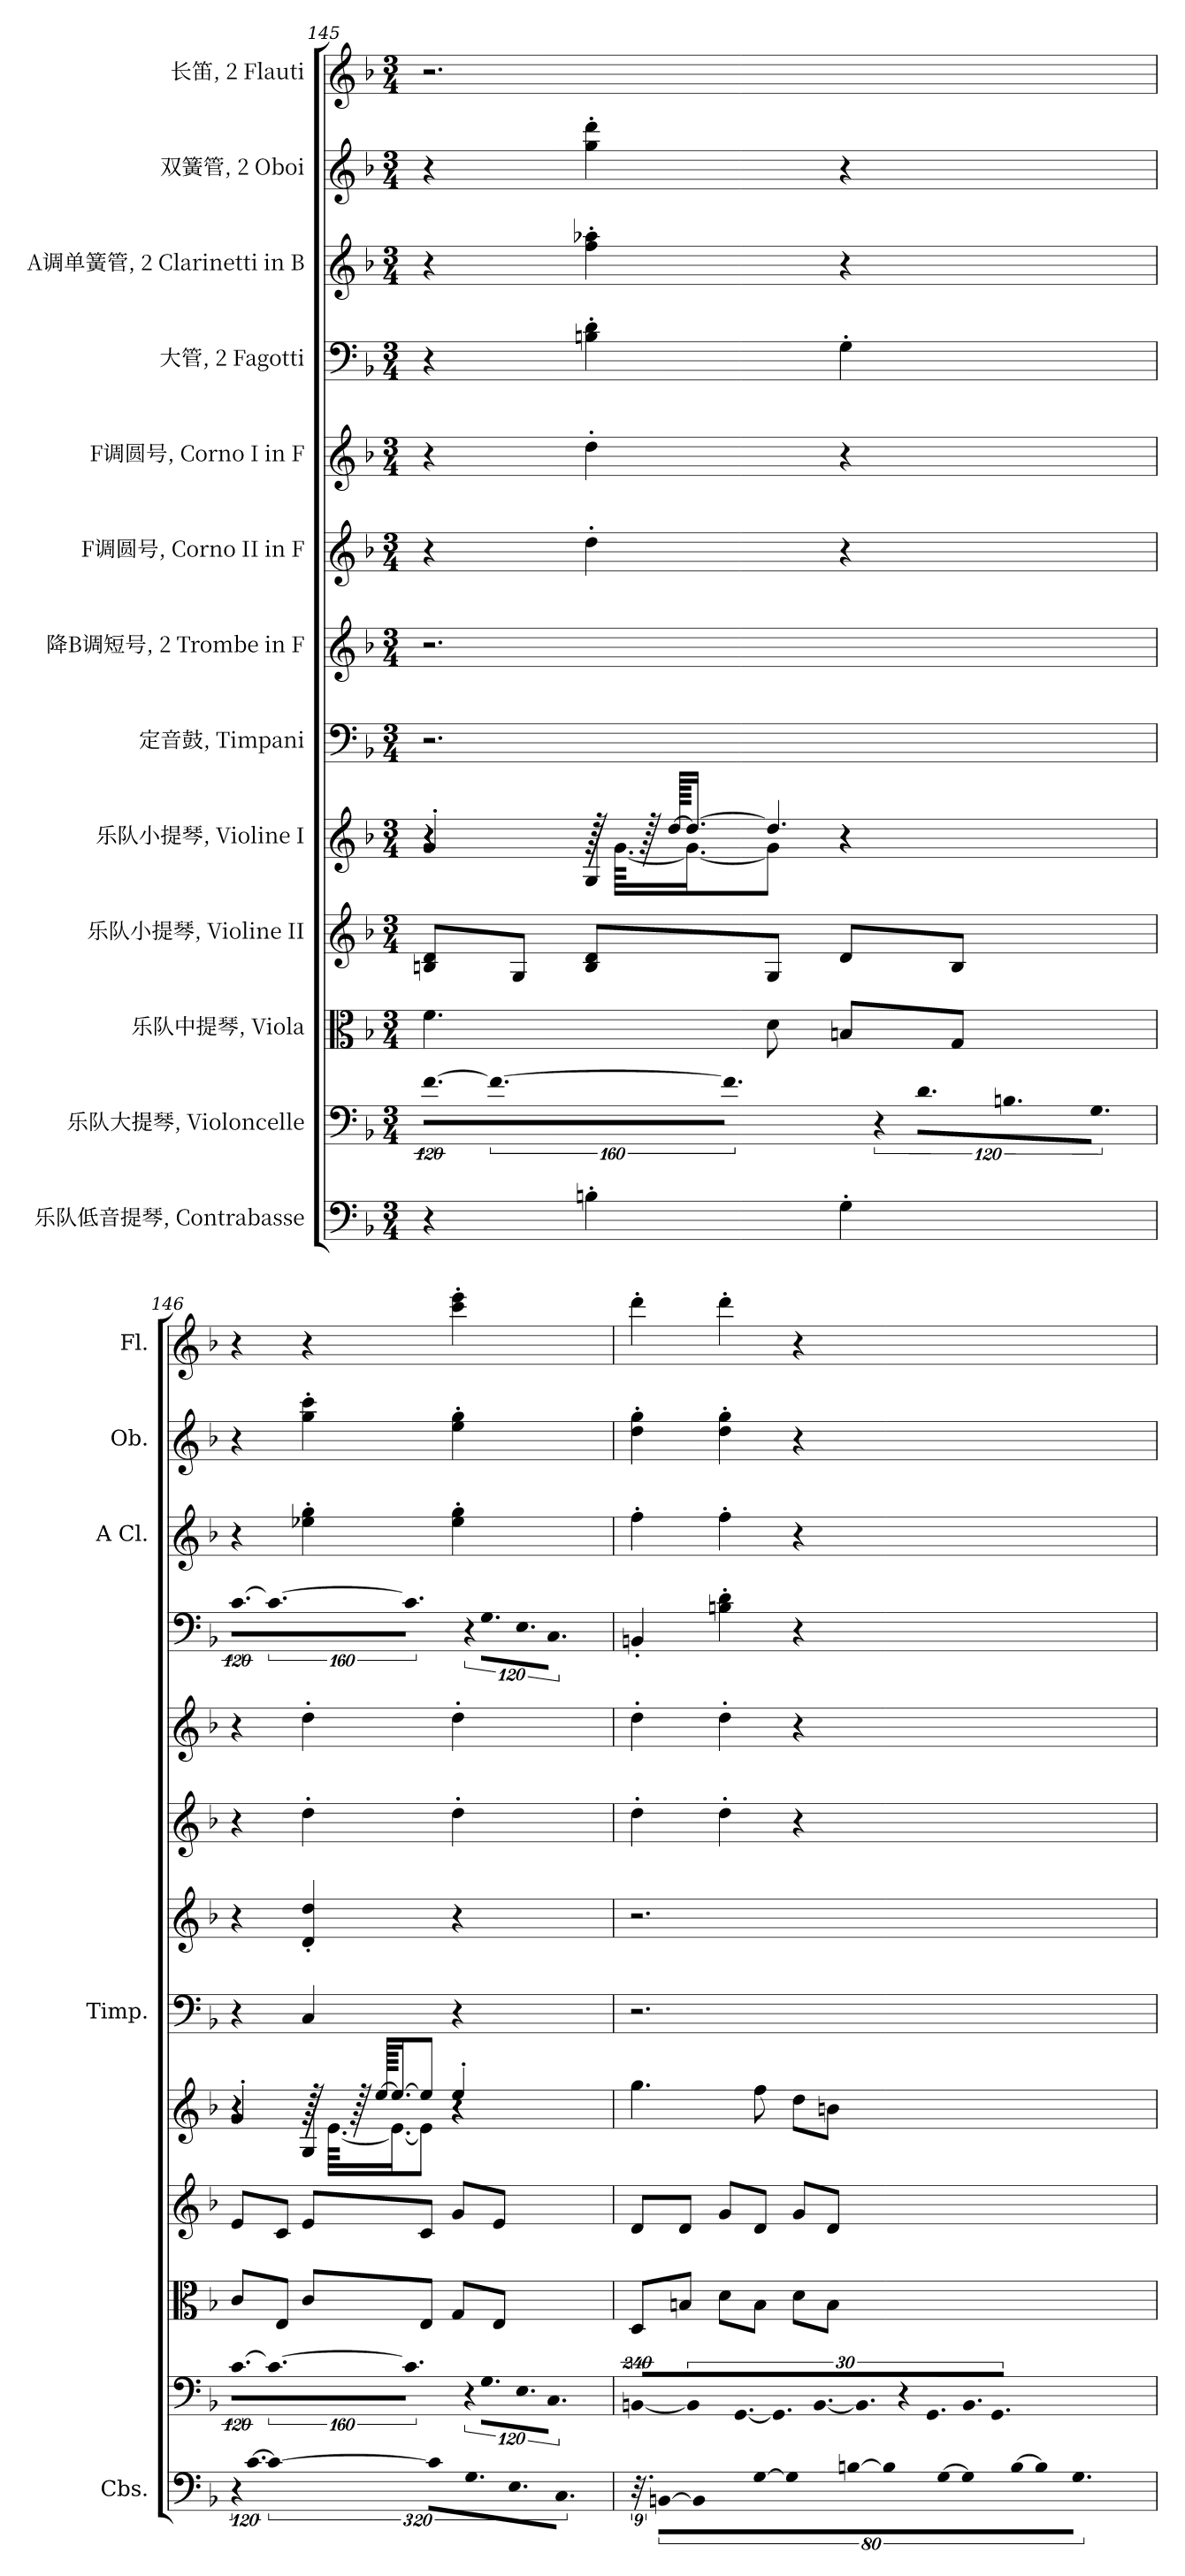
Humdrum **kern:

**kern	**kern	**kern	**kern	**kern	**kern	**kern	**kern	**kern	**kern	**kern	**kern	**kern
*part13	*part12	*part11	*part10	*part9	*part8	*part7	*part6	*part5	*part4	*part3	*part2	*part1
*staff13	*staff12	*staff11	*staff10	*staff9	*staff8	*staff7	*staff6	*staff5	*staff4	*staff3	*staff2	*staff1
*I"乐队低音提琴, Contrabasse	*I"乐队大提琴, Violoncelle	*I"乐队中提琴, Viola	*I"乐队小提琴, Violine II	*I"乐队小提琴, Violine I	*I"定音鼓, Timpani	*I"降B调短号, 2 Trombe in F	*I"F调圆号, Corno II in F	*I"F调圆号, Corno I in F	*I"大管, 2 Fagotti	*I"A调单簧管, 2 Clarinetti in B	*I"双簧管, 2 Oboi	*I"长笛, 2 Flauti
*I'Cbs.	*	*	*	*	*I'Timp.	*	*	*	*	*I'A Cl.	*I'Ob.	*I'Fl.
!!LO:PB:g=z
*clefF4	*clefF4	*clefC3	*clefG2	*clefG2	*clefF4	*clefG2	*clefG2	*clefG2	*clefF4	*clefG2	*clefG2	*clefG2
*ITrd7c12	*	*	*	*	*	*ITrd1c2	*ITrd4c7	*ITrd4c7	*	*ITrd2c3	*	*
*k[b-]	*k[b-]	*k[b-]	*k[b-]	*k[b-]	*k[b-]	*k[b-e-a-]	*k[b-e-]	*k[b-e-]	*k[b-]	*k[f#c#]	*k[b-]	*k[b-]
*M3/4	*M3/4	*M3/4	*M3/4	*M3/4	*M3/4	*M3/4	*M3/4	*M3/4	*M3/4	*M3/4	*M3/4	*M3/4
*MM96	*MM96	*MM96	*MM96	*MM96	*MM96	*MM96	*MM96	*MM96	*MM96	*MM96	*MM96	*MM96
=145	=145	=145	=145	=145	=145	=145	=145	=145	=145	=145	=145	=145
!	!LO:N:vis=16.	!	!	!	!	!	!	!	!	!	!	!
*	*	*	*	*^	*	*	*	*	*	*	*	*
*	*	*	*	*	*^	*	*	*	*	*	*	*	*
4r	[960%103f\KL	4.f\	8Bn/ 8d/L	4g'/	4r	4r	2.r	2.r	4r	4r	4r	4r	4r	2.r
!	!LO:N:vis=4.	!	!	!	!	!	!	!	!	!	!	!	!	!
.	640%137f\_	.	.	.	.	.	.	.	.	.	.	.	.	.
.	.	.	8G/J	.	.	.	.	.	.	.	.	.	.	.
4BBn'\	.	.	8B/ 8d/L	64r	128r	4G/	.	.	4g'\	4g'\	4Bn\' 4d\'	4dd\' 4ffn\'	4gg\' 4ddd\'	.
.	.	.	.	.	[64.g\KKLL	.	.	.	.	.	.	.	.	.
.	.	.	.	128r	.	.	.	.	.	.	.	.	.	.
.	.	.	.	[128dd/KKKLL	.	.	.	.	.	.	.	.	.	.
.	.	.	.	16.dd/JJ_	16.g\J_	.	.	.	.	.	.	.	.	.
!	!LO:N:vis=32.	!	!	!	!	!	!	!	!	!	!	!	!	!
.	1920%103f\Jkk]	.	.	.	.	.	.	.	.	.	.	.	.	.
!	!LO:N:vis=32.	!	!	!	!	!	!	!	!	!	!	!	!	!
.	1920%103r	8d\	8G/J	4.dd/]	8g\J]	.	.	.	.	.	.	.	.	.
!	!LO:N:vis=16.	!	!	!	!	!	!	!	!	!	!	!	!	!
.	960%103d\LL	.	.	.	.	.	.	.	.	.	.	.	.	.
4GG'\	.	8Bn/L	8d/L	.	4r	4r	.	.	4r	4r	4G'\	4r	4r	.
!	!LO:N:vis=16.	!	!	!	!	!	!	!	!	!	!	!	!	!
.	960%103Bn\	.	.	.	.	.	.	.	.	.	.	.	.	.
.	.	8G/J	8B/J	.	.	.	.	.	.	.	.	.	.	.
!	!LO:N:vis=16.	!	!	!	!	!	!	!	!	!	!	!	!	!
.	960%103G\JJ	.	.	.	.	.	.	.	.	.	.	.	.	.
1920ryy	.	1920ryy	1920ryy	1920ryy	1920ryy	1920ryy	1920ryy	1920ryy	1920ryy	1920ryy	1920ryy	1920ryy	1920ryy	1920ryy
=146	=146	=146	=146	=146	=146	=146	=146	=146	=146	=146	=146	=146	=146	=146
*	*	*	*	*	*	*	*	*	*	*	*	*	*	*MM96
!LO:N:vis=32.	!LO:N:vis=16.	!	!	!	!	!	!	!	!	!	!LO:N:vis=16.	!	!	!
1920%103r	[960%103c\KL	8c/L	8e/L	4g'/	4r	4r	4r	4r	4r	4r	[960%103c\KL	4r	4r	4r
!LO:N:vis=32.	!	!	!	!	!	!	!	!	!	!	!	!	!	!
[1920%103C\	.	.	.	.	.	.	.	.	.	.	.	.	.	.
!LO:N:vis=4	!LO:N:vis=4.	!	!	!	!	!	!	!	!	!	!LO:N:vis=4.	!	!	!
640%183C\_	640%137c\_	.	.	.	.	.	.	.	.	.	640%137c\_	.	.	.
.	.	8E/J	8c/J	.	.	.	.	.	.	.	.	.	.	.
*	*	*	*	*	*	*	*	*	*	*	*	*	*	*MM105
.	.	8c/L	8e/L	64r	128r	4G/	4C/	4c/' 4cc/'	4g'\	4g'\	.	4ccn\' 4ee\'	4gg\' 4ccc\'	4r
.	.	.	.	.	[64.e\KKLL	.	.	.	.	.	.	.	.	.
.	.	.	.	128r	.	.	.	.	.	.	.	.	.	.
.	.	.	.	[128ee/KKKLL	.	.	.	.	.	.	.	.	.	.
.	.	.	.	16.ee/J_	16.e\J_	.	.	.	.	.	.	.	.	.
!	!LO:N:vis=32.	!	!	!	!	!	!	!	!	!	!LO:N:vis=32.	!	!	!
.	1920%103c\Jkk]	.	.	.	.	.	.	.	.	.	1920%103c\Jkk]	.	.	.
!	!LO:N:vis=32.	!	!	!	!	!	!	!	!	!	!LO:N:vis=32.	!	!	!
.	1920%103r	8E/J	8c/J	8ee/J]	8e\J]	.	.	.	.	.	1920%103r	.	.	.
!LO:N:vis=32	!	!	!	!	!	!	!	!	!	!	!	!	!	!
640%23C\KLL]	.	.	.	.	.	.	.	.	.	.	.	.	.	.
!	!LO:N:vis=16.	!	!	!	!	!	!	!	!	!	!LO:N:vis=16.	!	!	!
.	960%103G\LL	.	.	.	.	.	.	.	.	.	960%103G\LL	.	.	.
!LO:N:vis=16.	!	!	!	!	!	!	!	!	!	!	!	!	!	!
960%103GG\	.	.	.	.	.	.	.	.	.	.	.	.	.	.
*	*	*	*	*	*	*	*	*	*	*	*	*	*	*MM111
.	.	8G/L	8g/L	4ee'/	4r	4r	4r	4r	4g'\	4g'\	.	4cc\' 4ee\'	4ee\' 4gg\'	4ccc\' 4eee\'
!	!LO:N:vis=16.	!	!	!	!	!	!	!	!	!	!LO:N:vis=16.	!	!	!
.	960%103E\	.	.	.	.	.	.	.	.	.	960%103E\	.	.	.
!LO:N:vis=16.	!	!	!	!	!	!	!	!	!	!	!	!	!	!
960%103EE\	.	.	.	.	.	.	.	.	.	.	.	.	.	.
.	.	8E/J	8e/J	.	.	.	.	.	.	.	.	.	.	.
!	!LO:N:vis=16.	!	!	!	!	!	!	!	!	!	!LO:N:vis=16.	!	!	!
.	960%103C\JJ	.	.	.	.	.	.	.	.	.	960%103C\JJ	.	.	.
!LO:N:vis=16.	!	!	!	!	!	!	!	!	!	!	!	!	!	!
960%103CC\JJ	.	.	.	.	.	.	.	.	.	.	.	.	.	.
.	.	960ryy	960ryy	960ryy	960ryy	960ryy	960ryy	960ryy	960ryy	960ryy	.	960ryy	960ryy	960ryy
.	1920ryy	.	.	.	.	.	.	.	.	.	1920ryy	.	.	.
*	*	*	*	*v	*v	*v	*	*	*	*	*	*	*	*
!!LO:PB:g=z
=147	=147	=147	=147	=147	=147	=147	=147	=147	=147	=147	=147	=147
*	*	*	*	*	*	*	*	*	*	*	*	*MM96
!	!LO:N:vis=8	!	!	!	!	!	!	!	!	!	!	!
36.r	[960%137BBn/L	8D/L	8d/L	4.gg\	2.r	2.r	4g'\	4g'\	4BBn'/	4dd'\	4dd\' 4gg\'	4ddd'\
!LO:N:vis=8	!	!	!	!	!	!	!	!	!	!	!	!
[640%71BBBn\L	.	.	.	.	.	.	.	.	.	.	.	.
.	.	8Bn/J	8d/J	.	.	.	.	.	.	.	.	.
!	!LO:N:vis=256%9	!	!	!	!	!	!	!	!	!	!	!
.	960%17BB/KLL]	.	.	.	.	.	.	.	.	.	.	.
!LO:N:vis=64	!	!	!	!	!	!	!	!	!	!	!	!
640%9BBB\KKK]	.	.	.	.	.	.	.	.	.	.	.	.
.	1920ryy	.	.	.	.	.	.	.	.	.	.	.
!	!LO:N:vis=32.	!	!	!	!	!	!	!	!	!	!	!
.	[1920%103GG/	.	.	.	.	.	.	.	.	.	.	.
!LO:N:vis=8	!	!	!	!	!	!	!	!	!	!	!	!
[640%71GG\	.	.	.	.	.	.	.	.	.	.	.	.
!	!LO:N:vis=32.	!	!	!	!	!	!	!	!	!	!	!
.	1920%103GG/]	.	.	.	.	.	.	.	.	.	.	.
*	*	*	*	*	*	*	*	*	*	*	*	*MM105
.	.	8d\L	8g/L	.	.	.	4g'\	4g'\	4Bn\' 4d\'	4dd'\	4dd\' 4gg\'	4ddd'\
!	!LO:N:vis=32.	!	!	!	!	!	!	!	!	!	!	!
.	[1920%103BB/	.	.	.	.	.	.	.	.	.	.	.
!LO:N:vis=64	!	!	!	!	!	!	!	!	!	!	!	!
640%9GG\KKK]	.	.	.	.	.	.	.	.	.	.	.	.
!LO:N:vis=8	!	!	!	!	!	!	!	!	!	!	!	!
[640%71BBn\	.	.	.	.	.	.	.	.	.	.	.	.
!	!LO:N:vis=32.	!	!	!	!	!	!	!	!	!	!	!
.	1920%103BB/JJJ]	.	.	.	.	.	.	.	.	.	.	.
.	.	8B\J	8d/J	8ff\	.	.	.	.	.	.	.	.
!	!LO:N:vis=32.	!	!	!	!	!	!	!	!	!	!	!
.	1920%103r	.	.	.	.	.	.	.	.	.	.	.
!LO:N:vis=64	!	!	!	!	!	!	!	!	!	!	!	!
640%9BB\KKK]	.	.	.	.	.	.	.	.	.	.	.	.
!LO:N:vis=8	!	!	!	!	!	!	!	!	!	!	!	!
[640%71GG\	.	.	.	.	.	.	.	.	.	.	.	.
!	!LO:N:vis=16.	!	!	!	!	!	!	!	!	!	!	!
.	960%103GG/LL	.	.	.	.	.	.	.	.	.	.	.
*	*	*	*	*	*	*	*	*	*	*	*	*MM111
.	.	8d\L	8g/L	8dd\L	.	.	4r	4r	4r	4r	4r	4r
!LO:N:vis=64	!	!	!	!	!	!	!	!	!	!	!	!
640%9GG\KKK]	.	.	.	.	.	.	.	.	.	.	.	.
!	!LO:N:vis=16.	!	!	!	!	!	!	!	!	!	!	!
.	960%103BB/	.	.	.	.	.	.	.	.	.	.	.
!LO:N:vis=8	!	!	!	!	!	!	!	!	!	!	!	!
[640%71BB\	.	.	.	.	.	.	.	.	.	.	.	.
.	.	8B\J	8d/J	8bn\J	.	.	.	.	.	.	.	.
!	!LO:N:vis=16.	!	!	!	!	!	!	!	!	!	!	!
.	960%103GG/JJ	.	.	.	.	.	.	.	.	.	.	.
!LO:N:vis=64	!	!	!	!	!	!	!	!	!	!	!	!
640%9BB\KKL]	.	.	.	.	.	.	.	.	.	.	.	.
18.GG\JJ	.	.	.	.	.	.	.	.	.	.	.	.
960ryy	.	960ryy	960ryy	960ryy	960ryy	960ryy	960ryy	960ryy	960ryy	960ryy	960ryy	960ryy
=	=	=	=	=	=	=	=	=	=	=	=	=
*-	*-	*-	*-	*-	*-	*-	*-	*-	*-	*-	*-	*-
